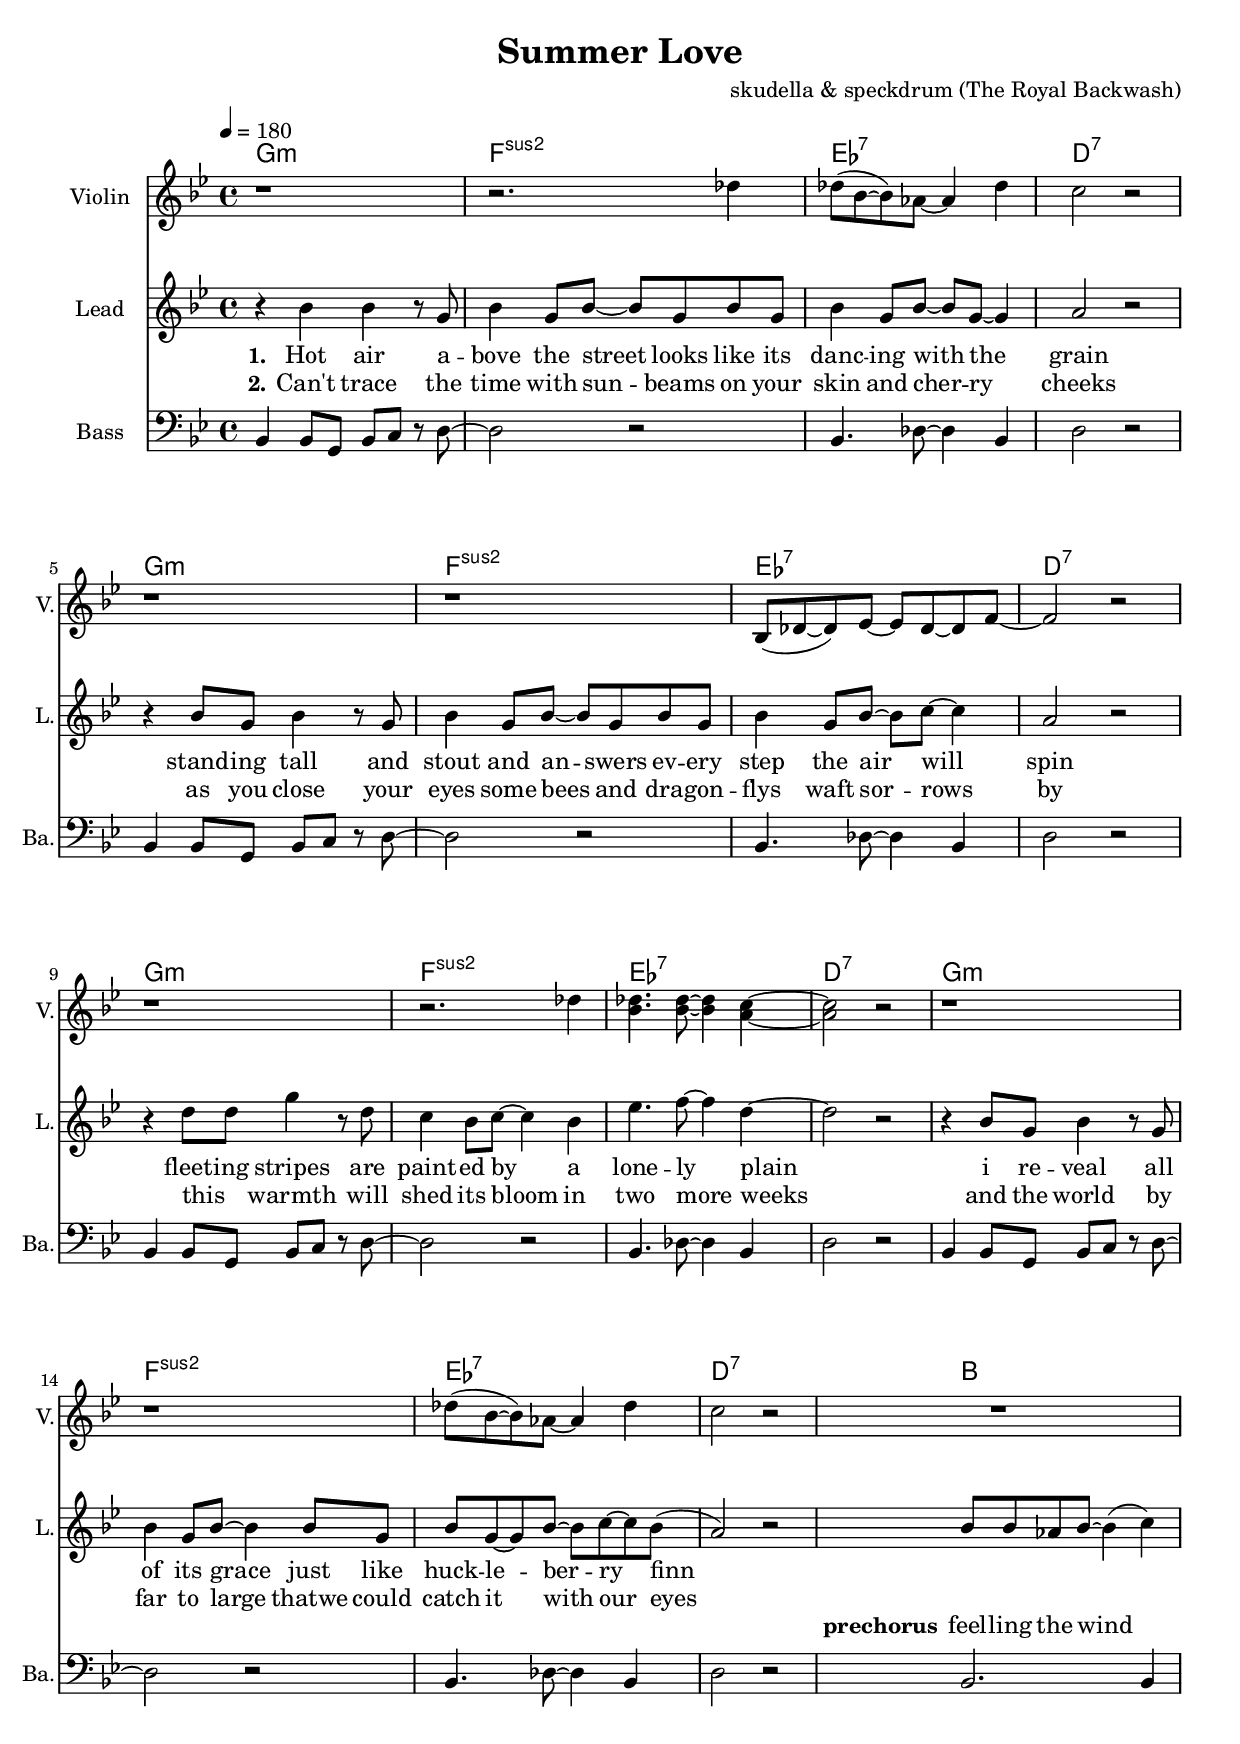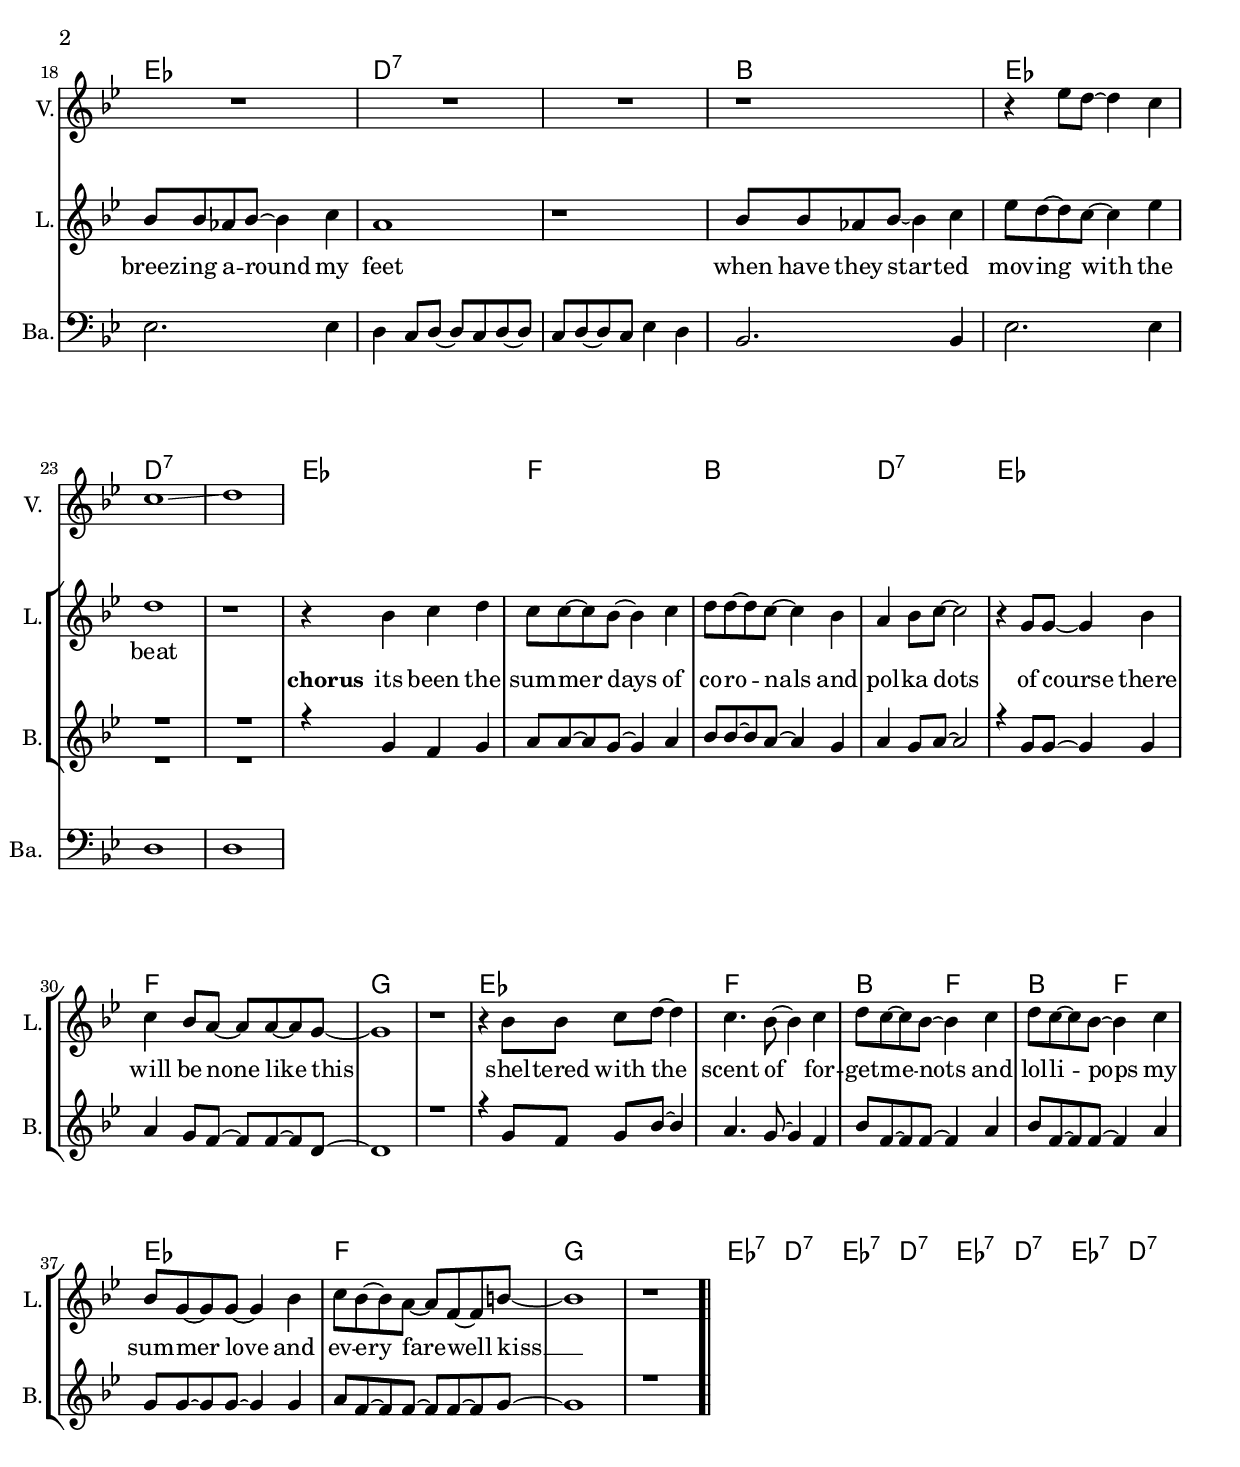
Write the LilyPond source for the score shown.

\version "2.16.2"

\header {
  title = "Summer Love"
  composer = "skudella & speckdrum (The Royal Backwash)"

}

global = {
  \key e \minor
  \time 4/4
  \tempo 4 = 180
}

harmonies = \chordmode {
  \germanChords
 e1:m d1:sus2 c1:7 b1:7
 e1:m d1:sus2 c1:7 b1:7
 e1:m d1:sus2 c1:7 b1:7
 %e2:m d2:sus2 f2:7 b2:7
 e1:m d1:sus2 c1:7 b1:7
 
 g1 c1 b1:7 b1:7
 g1 c1 b1:7 b1:7
 %g2 a2 fis2:7 fis2:7
 
 c1 d1 g1 b1:7
 %g2 b2:7 c2 d2
 c1 d1 e1 e1
 c1 d1 g2 d2 g2 d2 
 c1 d1 e1 e1
 
 c1:7 b1:7
 c1:7 b1:7 
 c1:7 b1:7 
 c1:7 b1:7 
 
}

violinMusic = \relative c'' {
\key e \minor

r1 r2. bes4 
bes8(g8~g8) f8~f4 bes4 a2 r2
r1 r1 
g,8(bes8~bes8) c8~c8 bes8~bes8 d8~d2 r2
r1 r2. bes'4 
<g bes>4. <g bes>8~<g bes>4 <fis a>4~<fis a>2 r2
r1 r1 
bes8(g8~g8) f8~f4 bes4 a2 r2
R\breve*2
r1 r4 c8 b8~b4 a4 a1\glissando b1


}
leadGuitarMusic = \relative c'' {

}

trumpetoneVerseMusic = \relative c'' {

}

trumpetonePreChorusMusic = \relative c'' {
}

trumpetoneChorusMusic = \relative c'' {
}

trumpetoneBridgeMusic = \relative c'' {
}

trumpettwoVerseMusic = \relative c'' {
}

trumpettwoPreChrousMusic = \relative c'' {

}

trumpettwoChorusMusic = \relative c'' {

}

leadMusicverse = \relative c''{
%e4. e8 g8. e16~e8 e8 g2 fis4 r4
%e4. e8 g8. a16~a8 g8 bes2 r2
%e,4. e8 g8. e16~e8 e8 g2 fis4 r4
%g4. g8 b8. a16~a8 g8 bes2 b4 r4
r4 g4 g4 r8 e8 g4 e8 g8~g8 e8 g8 e8
g4 e8 g8~g8 e8~e4 fis2 r2
r4 g8 e8 g4 r8  e8 g4 e8 g8~g8 e8 g8 e8
g4 e8 g8~g8 a8~a4 fis2 r2
r4 b8 b8 e4 r8 b8 a4 g8 a8~a4 g4
c4. d8~d4 b4~b2 r2
r4 g8 e8 g4 r8  e8 g4 e8 g8~g4 g8 e8
g8 e8~e8 g8~g8 a8~a8 g8(fis2) r2


}

leadMusicprechorus = \relative c'{
g'8 g8 f8 g8~g4( a4) g8 g8 f8 g8~g4 a4 fis1 r1
g8 g8 f8 g8~g4 a4 c8 b8~b8 a8~a4 c4 b1 r1

}

leadMusicchorus = \relative c''{
%g8. a16~a8 b8 a8. g16~g8 a8 b8. a16~a8 g8 fis8. g16~g8 a8 
%e8. fis16~fis8 g8 a8. g16~g8 fis8 e2 r2 
%g8. a16~a8 b8 a8. g16~g8 a8 b16 a16~a16 g16~g8 a8 b16 a16~a16 g16~g8 a8
%g8. e16~e8 g8 fis8. e16~e8 d8 e2 r2
r4 g4 a4 b4 a8 a8~a8 g8~g4 a4
b8 b8~b8 a8~a4 g4 fis4 g8 a8~a2
r4 e8 e8~e4 g4 a4 g8 fis8~fis8 fis8~fis8 e8~
e1 r1
r4 g8 g8 a8 b8~b4 a4. g8~g4 a4
b8 a8~a8 g8~g4 a4 b8 a8~a8 g8~g4 a4
g8 e8~e8 e8~e4 g4 a8 g8~g8 fis8~fis8 d8~d8 gis8~
gis1 r1
\bar ".|"

}

leadMusicBridge = \relative c''{

}

leadWordsOne = \lyricmode { 
\set stanza = "1." 
Hot air a -- bove the street looks like its danc -- ing with the grain
stand -- ing tall and stout and an -- swers ev -- ery step the air will spin
fleet -- ing stripes are paint -- ed by a lone -- ly plain
i re -- veal all of its grace just like huck -- le -- ber -- ry finn
}

leadWordsPreChorus  = \lyricmode {
\set stanza = "prechorus"
feel -- ling the wind breez -- ing a -- round my feet
when have they start -- ed mov -- ing with the beat
}

leadWordsChorus = \lyricmode {
\set stanza = "chorus"
its been the sum -- mer days of co -- ro -- nals and pol -- ka dots
of course there will be none like this
shel -- tered with the scent of for -- get -- me -- nots and lol -- li -- pops
my sum -- mer love and ev -- ery fare -- well kiss __
}

leadWordsBridge = \lyricmode {
\set stanza = "bridge"

}

leadWordsTwo = \lyricmode { 
\set stanza = "2." 
Can't trace the time with sun -- beams on your skin and cher -- ry cheeks
as you close your eyes some bees and dra -- gon -- flys waft sor -- rows by 
this _ warmth will shed its bloom in  two more weeks
and the world by far to large thatwe could catch it with our eyes
than everyone of us runts could catch with our eyes
and the world is bigger than everyone of us runts could catch with our eyes
}

leadWordsThree = \lyricmode {
\set stanza = "3." 

}

leadWordsFour = \lyricmode {
\set stanza = "4." 

}
backingOneVerseMusic = \relative c' {
R1*24
}

backingOnePrechorusMusic = \relative c' {
R1*4
d8 d8 d8 des8~des4 d4

}

backingOneChorusMusic = \relative c' {
r4 e4 d4 e4 fis8 fis8~fis8 e8~e4 fis4 g8 g8~g8 fis8~fis4 e4 fis4 e8 fis8~fis2
r4 e8 e8~e4 e4 fis4 e8 d8~d8 d8~d8 b8~b1 r1
r4 e8 d8 e8 g8~g4 fis4. e8~e4 d4 g8 d8~d8 d8~d4 fis4 g8 d8~d8 d8~d4 fis4
e8 e8~e8 e8~e4 e4 fis8 d8~d8 d8~d8 d8~d8 e8~
e1 r1 
%e8. d16~d8 e8 fis8. e16~e8 fis8 g8. fis16~fis8 e8 fis8. e16~e8 fis8 
%e8. e16~e8 e8 fis8. e16~e8 dis8 b2 r2 
%e8. d16~d8 e8 fis8. e16~e8 fis8 e16 e16~e16 e16~e8 e8 d16 d16~d16 d16~d8 d8
%e8. e16~e8 e8 fis8. b,16~b8 b8 b2 r2 
}

backingOneChorusWords = \lyricmode {
 

}

backingTwoVerseMusic = \relative c' {
R1*24
 
}

backingTwoChorusMusic = \relative c' {

}

backingTwoChorusWords = \lyricmode {

}

derbassVerse = \relative c {
  \clef bass
  g4 g8 e8 g8 a8 r8 b8~b2 r2
  g4. bes8~bes4 g4 b2 r2
  g4 g8 e8 g8 a8 r8 b8~b2 r2
  g4. bes8~bes4 g4 b2 r2 
  g4 g8 e8 g8 a8 r8 b8~b2 r2
  g4. bes8~bes4 g4 b2 r2 
  g4 g8 e8 g8 a8 r8 b8~b2 r2
  g4. bes8~bes4 g4 b2 r2
  g2. g4 c2. c4 b4 a8 b8~b8 a8 b8~b8 a8 b8~b8 a8 c4 b4
  g2. g4 c2. c4 b1 b1
  

}

\score {
  <<
    \new ChordNames {
      \set chordChanges = ##t
      \transpose c es { \global \harmonies }
    }

    \new StaffGroup <<
    
      \new Staff = "Violin" {
        \set Staff.instrumentName = #"Violin"
        \set Staff.shortInstrumentName = #"V."
        \set Staff.midiInstrument = #"violin"
         \transpose c es { \violinMusic }
      }
      \new Staff = "Guitar" {
        \set Staff.instrumentName = #"Guitar"
        \set Staff.shortInstrumentName = #"G."
        \set Staff.midiInstrument = #"overdriven guitar"
        \transpose c es { \global \leadGuitarMusic }
      }
        \new Staff = "Trumpets" <<
        \set Staff.instrumentName = #"Trumpets"
	\set Staff.shortInstrumentName = #"T."
        \set Staff.midiInstrument = #"trumpet"
        %\new Voice = "Trumpet1Verse" { \voiceOne << \transpose c es { \global \trumpetoneVerseMusic } >> }
        %\new Voice = "Trumpet1PreChorus" { \voiceOne << \transpose c es { \trumpetonePreChorusMusic } >> }
        %\new Voice = "Trumpet1Chorus" { \voiceOne << \transpose c es { \trumpetoneChorusMusic } >> }
        %\new Voice = "Trumpet1Bridge" { \voiceOne << \transpose c es { \trumpetoneBridgeMusic } >> }
	%\new Voice = "Trumpet2Verse" { \voiceTwo << \transpose c es { \global \trumpettwoVerseMusic } >> }      
	%\new Voice = "Trumpet2PreChorus" { \voiceTwo << \transpose c es {  \trumpettwoPreChrousMusic } >> }      
	%\new Voice = "Trumpet2Chorus" { \voiceTwo << \transpose c es { \trumpettwoChorusMusic } >> }      
        \new Voice = "Trumpet1" { \voiceOne << \transpose c es { \global \trumpetoneVerseMusic \trumpetonePreChorusMusic \trumpetoneChorusMusic \trumpetoneBridgeMusic} >> }
	\new Voice = "Trumpet2" { \voiceTwo << \transpose c es { \global \trumpettwoVerseMusic \trumpettwoPreChrousMusic \trumpettwoChorusMusic} >> }      
      >>
    >>  
    \new StaffGroup <<
      \new Staff = "lead" {
	\set Staff.instrumentName = #"Lead"
	\set Staff.shortInstrumentName = #"L."
        \set Staff.midiInstrument = #"voice oohs"
        \new Voice = "leadverse" { << \transpose c es { \global \leadMusicverse } >> }
        \new Voice = "leadprechorus" { << \transpose c es { \leadMusicprechorus } >> }
        \new Voice = "leadchorus" { << \transpose c es { \leadMusicchorus } >> }
        \new Voice = "leadbridge" { << \transpose c es { \leadMusicBridge } >> }
      }
      \new Lyrics \with { alignBelowContext = #"lead" }
      \lyricsto "leadbridge" \leadWordsBridge
      \new Lyrics \with { alignBelowContext = #"lead" }
      \lyricsto "leadchorus" \leadWordsChorus
      \new Lyrics \with { alignBelowContext = #"lead" }
      \lyricsto "leadprechorus" \leadWordsPreChorus
      \new Lyrics \with { alignBelowContext = #"lead" }
      \lyricsto "leadverse" \leadWordsFour
      \new Lyrics \with { alignBelowContext = #"lead" }
      \lyricsto "leadverse" \leadWordsThree
      \new Lyrics \with { alignBelowContext = #"lead" }
      \lyricsto "leadverse" \leadWordsTwo
      \new Lyrics \with { alignBelowContext = #"lead" }
      \lyricsto "leadverse" \leadWordsOne
      
     
      % we could remove the line about this with the line below, since
      % we want the alto lyrics to be below the alto Voice anyway.
      % \new Lyrics \lyricsto "altos" \altoWords

      \new Staff = "backing" <<
	%  \clef backingTwo
	\set Staff.instrumentName = #"Backing"
	\set Staff.shortInstrumentName = #"B."
        \set Staff.midiInstrument = #"voice oohs"
	\new Voice = "backingOnes" { \voiceOne << \transpose c es { \global \backingOneVerseMusic \backingOneChorusMusic } >> }
	\new Voice = "backingTwoes" { \voiceTwo << \transpose c es { \global \backingTwoVerseMusic \backingTwoChorusMusic } >> }

      >>
      % again, we could replace the line above this with the line below.
      % \new Lyrics \lyricsto "backingTwoes" \backingTwoWords
    >>
    \new StaffGroup <<
      \new Staff = "Staff_bass" {
        \set Staff.instrumentName = #"Bass"
	\set Staff.shortInstrumentName = #"Ba."
        %\set Staff.midiInstrument = #"electric bass (pick)"
        \set Staff.midiInstrument = #"slap bass 2"
        \transpose c es { \global \derbassVerse }
      }  
    >>
  >>
  \midi {}
  \layout {
    \context {
      \Staff \RemoveEmptyStaves
      \override VerticalAxisGroup #'remove-first = ##t
    }
  }
}

#(set-global-staff-size 19)

\paper {
  page-count = #2
  
}
